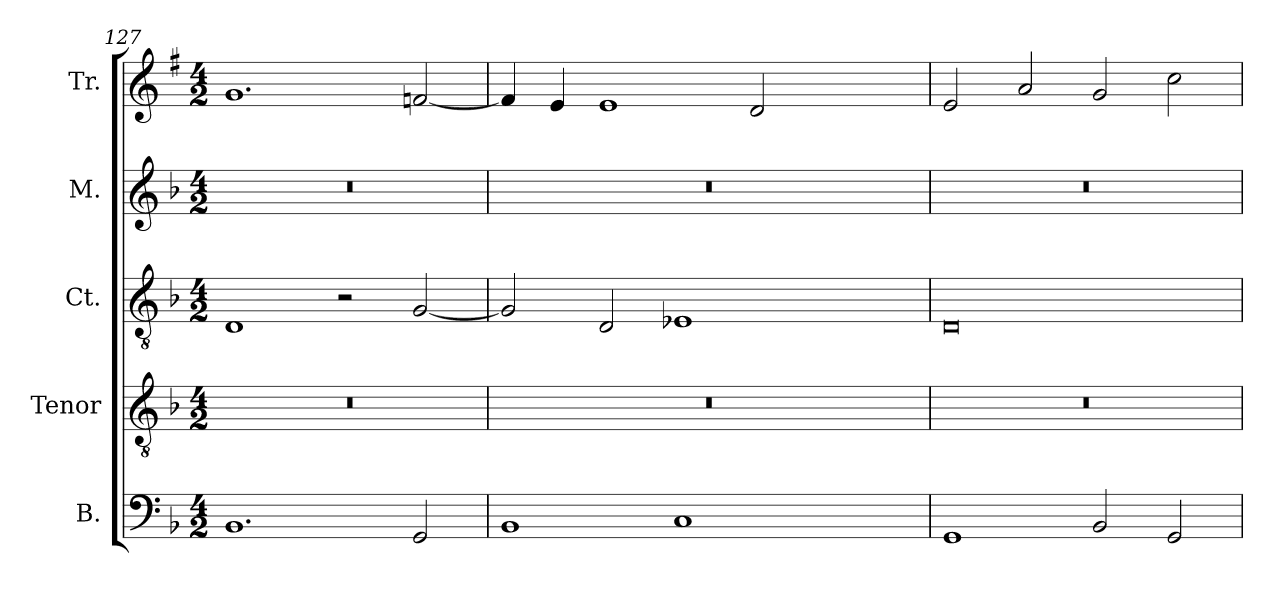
**kern	**kern	**kern	**kern	**kern
*part5	*part4	*part3	*part2	*part1
*staff5	*staff4	*staff3	*staff2	*staff1
*I"B.	*I"Tenor	*I"Ct.	*I"M.	*I"Tr.
*I'B.	*I'T.	*I'Ct.	*I'M.	*I'Tr.
*clefF4	*clefGv2	*clefGv2	*clefG2	*clefG2
*	*	*	*	*ITrd1c2
*k[b-]	*k[b-]	*k[b-]	*k[b-]	*k[b-]
*F:	*F:	*F:	*F:	*F:
*M4/2	*M4/2	*M4/2	*M4/2	*M4/2
=127	=127	=127	=127	=127
1.BB-	0r	1D	0r	1.f
.	.	2r	.	.
2GG/	.	[<2G/	.	[<2e-X/
=128	=128	=128	=128	=128
*	*	*	*	*^
1BB-	0r	2G/]	0r	4e-/]	1ryy
.	.	.	.	4d/	.
.	.	2D/	.	1d	.
1C	.	1E-X	.	.	4ryy
.	.	.	.	.	16.ryy
.	.	.	.	.	2c/
.	.	.	.	8ryy	.
.	.	.	.	32ryy	.
.	.	.	.	4ryy	.
.	.	.	.	.	8ryy
.	.	.	.	16.ryy	.
.	.	.	.	.	32ryy
*	*	*	*	*v	*v
=129	=129	=129	=129	=129
1GG	0r	0D	0r	2d/
.	.	.	.	2g/
2BB-/	.	.	.	2f/
2GG/	.	.	.	2b-\
=	=	=	=	=
*-	*-	*-	*-	*-
